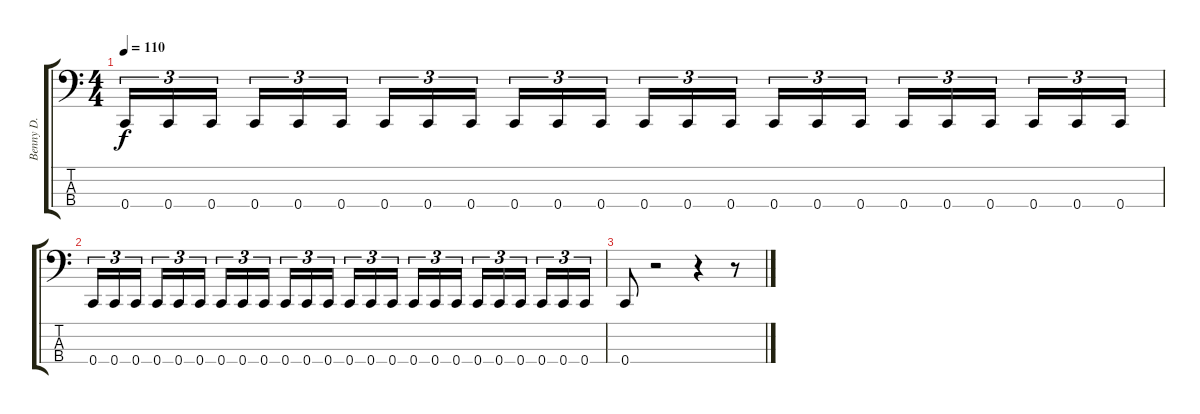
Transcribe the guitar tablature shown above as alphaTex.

\track ("Benny D." "Benny D.") {instrument electricbasspick}
\staff {score tabs}
\tuning (F2 C2 G1 C1) {hide}
\ts (4 4)
\tempo 110
\clef f4
\ks c
0.4.16{tu (3 2) dy f} 0.4.16{tu (3 2)} 0.4.16{tu (3 2)} 0.4.16{tu (3 2)} 0.4.16{tu (3 2)} 0.4.16{tu (3 2)} 0.4.16{tu (3 2)} 0.4.16{tu (3 2)} 0.4.16{tu (3 2)} 0.4.16{tu (3 2)} 0.4.16{tu (3 2)} 0.4.16{tu (3 2)} 0.4.16{tu (3 2)} 0.4.16{tu (3 2)} 0.4.16{tu (3 2)} 0.4.16{tu (3 2)} 0.4.16{tu (3 2)} 0.4.16{tu (3 2)} 0.4.16{tu (3 2)} 0.4.16{tu (3 2)} 0.4.16{tu (3 2)} 0.4.16{tu (3 2)} 0.4.16{tu (3 2)} 0.4.16{tu (3 2)} |
0.4.16{tu (3 2)} 0.4.16{tu (3 2)} 0.4.16{tu (3 2)} 0.4.16{tu (3 2)} 0.4.16{tu (3 2)} 0.4.16{tu (3 2)} 0.4.16{tu (3 2)} 0.4.16{tu (3 2)} 0.4.16{tu (3 2)} 0.4.16{tu (3 2)} 0.4.16{tu (3 2)} 0.4.16{tu (3 2)} 0.4.16{tu (3 2)} 0.4.16{tu (3 2)} 0.4.16{tu (3 2)} 0.4.16{tu (3 2)} 0.4.16{tu (3 2)} 0.4.16{tu (3 2)} 0.4.16{tu (3 2)} 0.4.16{tu (3 2)} 0.4.16{tu (3 2)} 0.4.16{tu (3 2)} 0.4.16{tu (3 2)} 0.4.16{tu (3 2)} |
0.4.8 r.2 r.4 r.8
